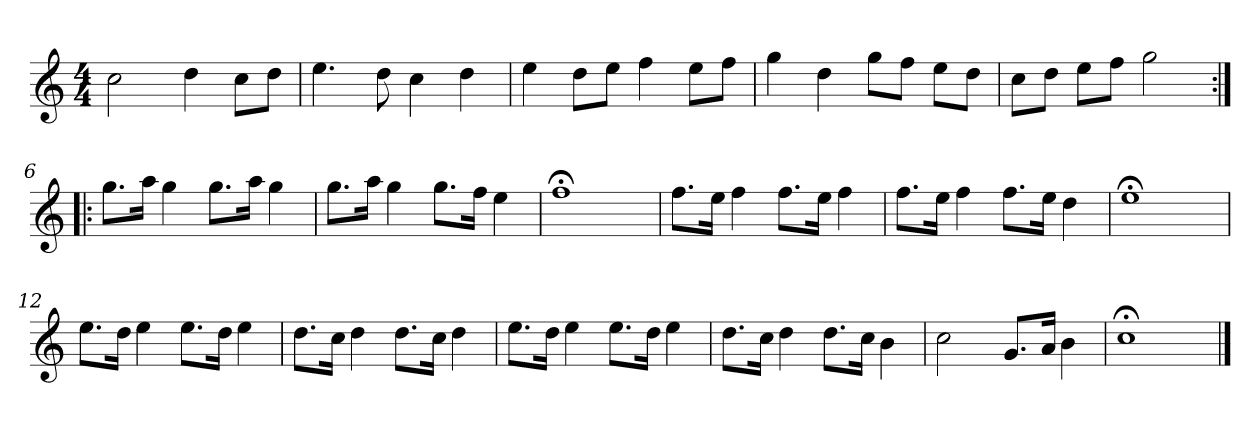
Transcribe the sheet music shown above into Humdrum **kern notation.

**kern
*part1
*staff1
*clefG2
*k[]
*C:
*M4/4
*MM120
=1
2cc
4dd
8cc\L
8dd\J
=2
4.ee
8dd
4cc
4dd
=3
4ee
8dd\L
8ee\J
4ff
8ee\L
8ff\J
=4
4gg
4dd
8gg\L
8ff\J
8ee\L
8dd\J
=5
8cc\L
8dd\J
8ee\L
8ff\J
2gg
=6:|!|:
8.gg\L
16aa\Jk
4gg
8.gg\L
16aa\Jk
4gg
=7
8.gg\L
16aa\Jk
4gg
8.gg\L
16ff\Jk
4ee
=8
1ff;<
=9
8.ff\L
16ee\Jk
4ff
8.ff\L
16ee\Jk
4ff
=10
8.ff\L
16ee\Jk
4ff
8.ff\L
16ee\Jk
4dd
=11
1ee;<
=12
8.ee\L
16dd\Jk
4ee
8.ee\L
16dd\Jk
4ee
=13
8.dd\L
16cc\Jk
4dd
8.dd\L
16cc\Jk
4dd
=14
8.ee\L
16dd\Jk
4ee
8.ee\L
16dd\Jk
4ee
=15
8.dd\L
16cc\Jk
4dd
8.dd\L
16cc\Jk
4b
=16
2cc
8.g/L
16a/Jk
4b
=17
1cc;<
==
*-
